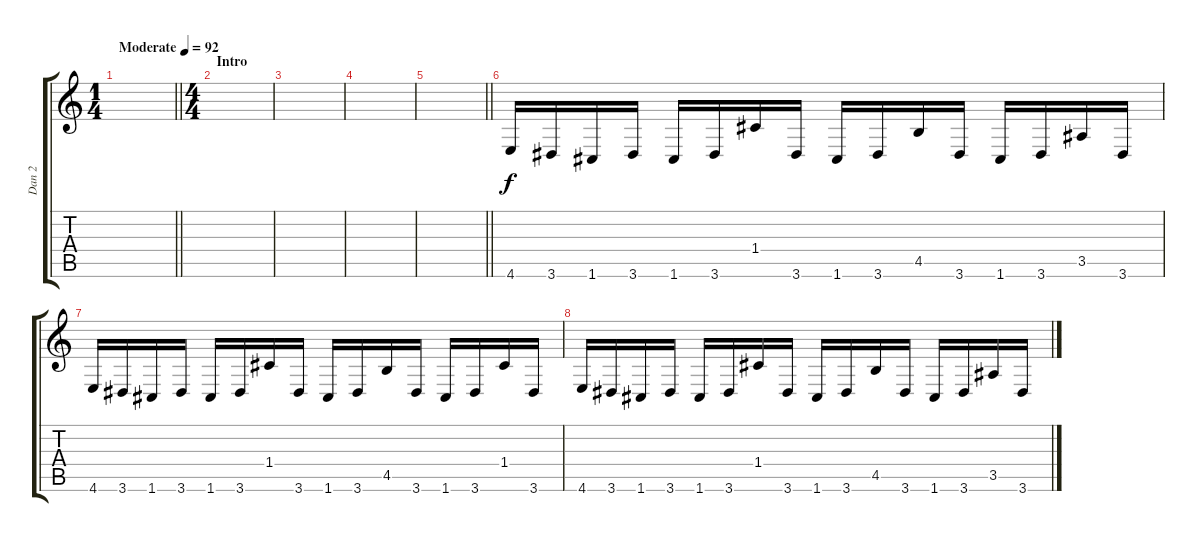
\track ("Dan 2" "Dan 2") {instrument distortionguitar}
\staff {score tabs}
\tuning (D4 A3 F3 C3 G2 C2) {hide}
\ts (1 4)
\tempo (92 "Moderate")
\clef g2
\barLineRight lightlight
\ks c
|
\ts (4 4)
\section ("" "Intro")
|
|
|
\barLineRight lightlight
|
4.6.16{volume 13} 3.6.16 1.6.16 3.6.16 1.6.16 3.6.16 1.4.16 3.6.16 1.6.16 3.6.16 4.5.16 3.6.16 1.6.16 3.6.16 3.5.16 3.6.16 |
4.6.16 3.6.16 1.6.16 3.6.16 1.6.16 3.6.16 1.4.16 3.6.16 1.6.16 3.6.16 4.5.16 3.6.16 1.6.16 3.6.16 1.4.16 3.6.16 |
4.6.16 3.6.16 1.6.16 3.6.16 1.6.16 3.6.16 1.4.16 3.6.16 1.6.16 3.6.16 4.5.16 3.6.16 1.6.16 3.6.16 3.5.16 3.6.16
